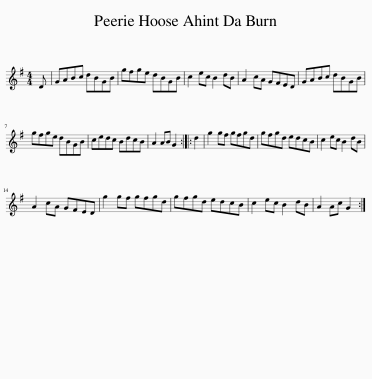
X:1
L:1/8
M:4/4
I:linebreak $
K:G
V:1 treble
V:1
 D | GABc dBGB | gfge dBGB | c2 ec B2 dB | A2 cA GFED | %5
 GABc dBGB |$ gfge dBGB | cedc BdcB | A2 AB G2 :: d2 | %10
 g2 gf gfgd | gfgd edcB | c2 ec B2 dB |$ A2 cA GFED | g2 gf gfgd | %15
 gfgd edcB | c2 ec B2 dB | A2 Ac G2 :| %18
